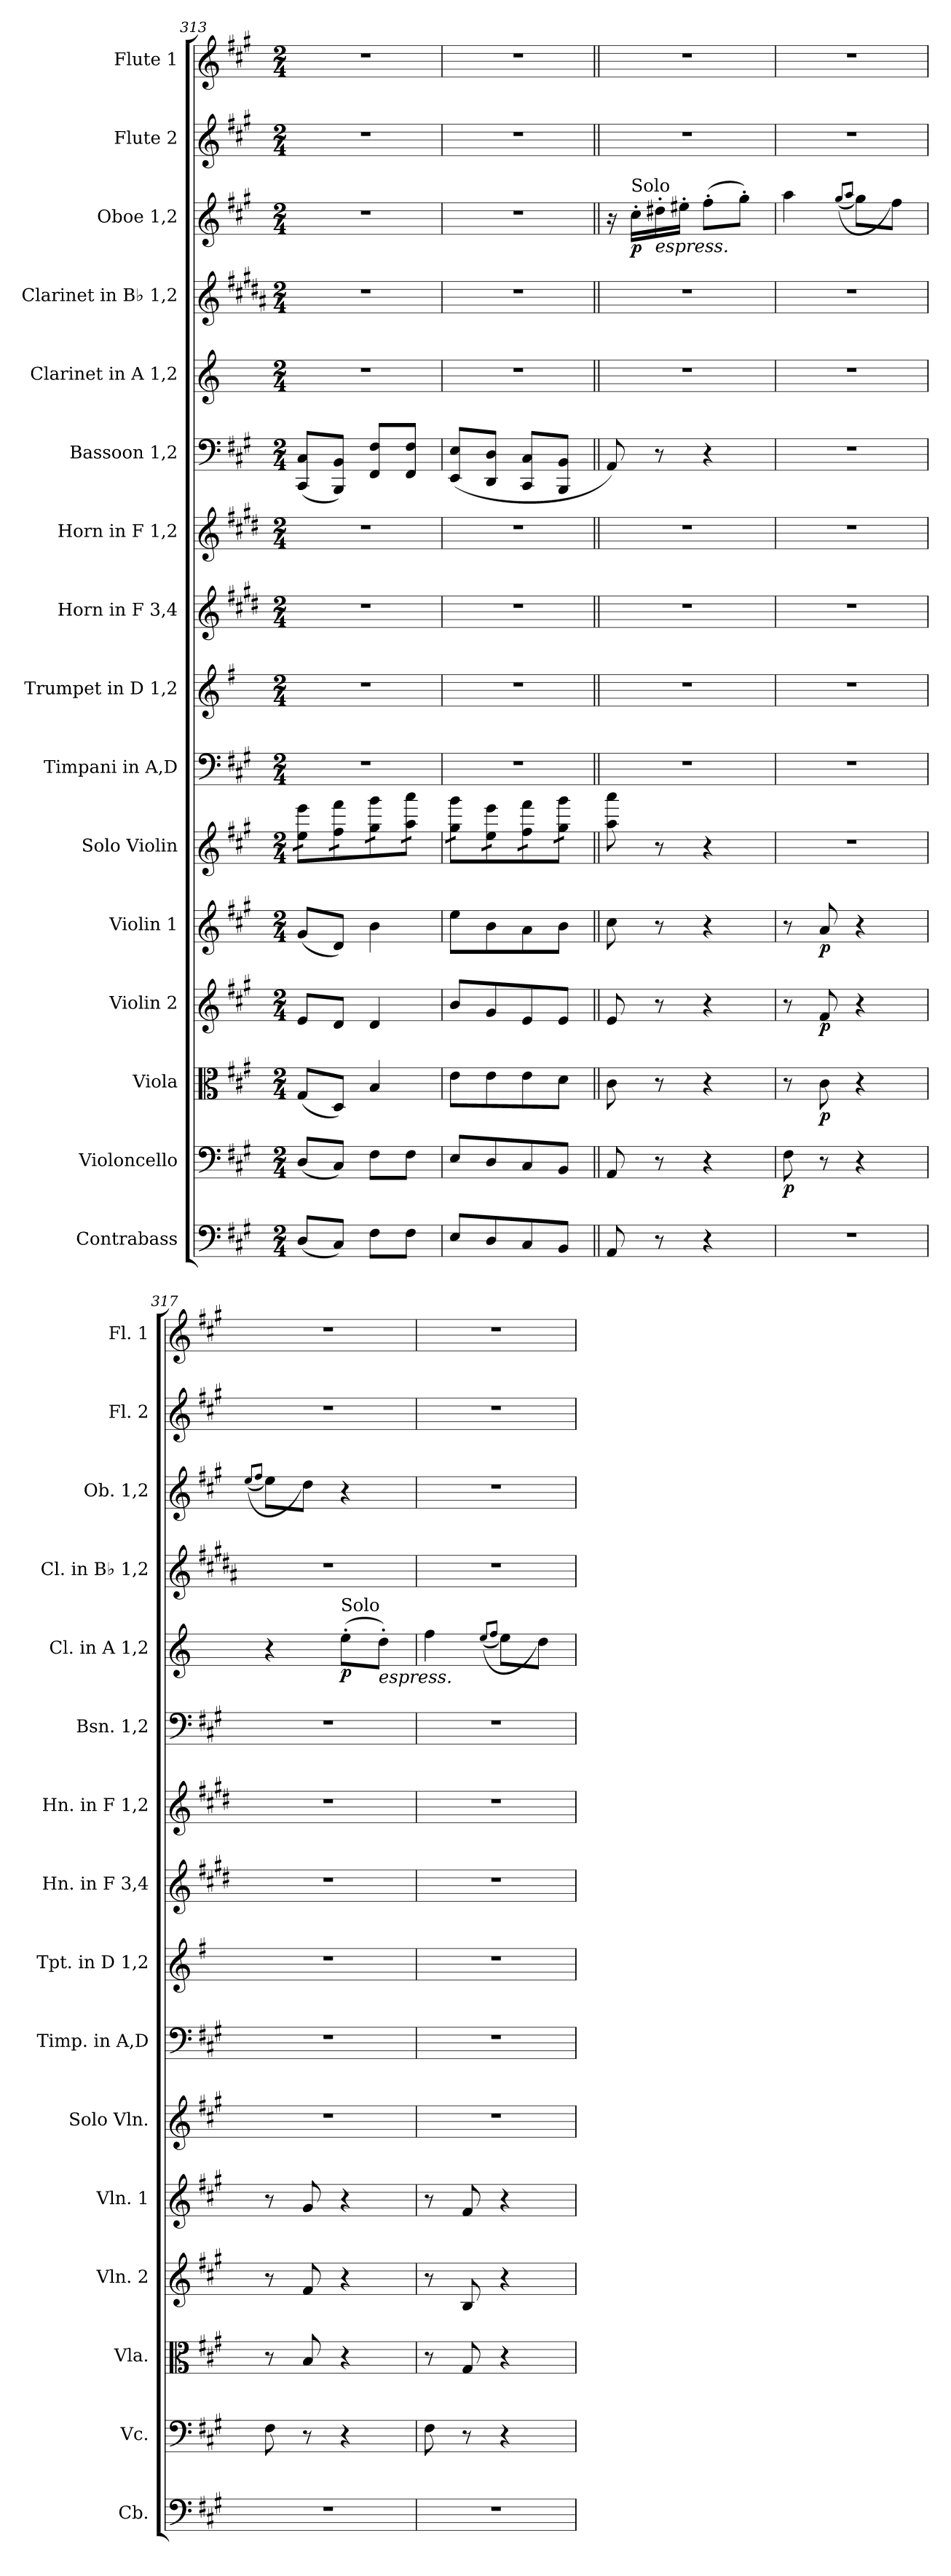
**kern	**kern	**dynam	**kern	**dynam	**kern	**dynam	**kern	**dynam	**kern	**kern	**kern	**kern	**kern	**kern	**kern	**dynam	**kern	**kern	**dynam	**kern	**kern
*part16	*part15	*part15	*part14	*part14	*part13	*part13	*part12	*part12	*part11	*part10	*part9	*part8	*part7	*part6	*part5	*part5	*part4	*part3	*part3	*part2	*part1
*staff16	*staff15	*staff15	*staff14	*staff14	*staff13	*staff13	*staff12	*staff12	*staff11	*staff10	*staff9	*staff8	*staff7	*staff6	*staff5	*staff5	*staff4	*staff3	*staff3	*staff2	*staff1
*I"Contrabass	*I"Violoncello	*	*I"Viola	*	*I"Violin 2	*	*I"Violin 1	*	*I"Solo Violin	*I"Timpani in A,D	*I"Trumpet in D 1,2	*I"Horn in F 3,4	*I"Horn in F 1,2	*I"Bassoon 1,2	*I"Clarinet in A 1,2	*	*I"Clarinet in B♭ 1,2	*I"Oboe 1,2	*	*I"Flute 2	*I"Flute 1
*I'Cb.	*I'Vc.	*	*I'Vla.	*	*I'Vln. 2	*	*I'Vln. 1	*	*I'Solo Vln.	*I'Timp. in A,D	*I'Tpt. in D 1,2	*I'Hn. in F 3,4	*I'Hn. in F 1,2	*I'Bsn. 1,2	*I'Cl. in A 1,2	*	*I'Cl. in B♭ 1,2	*I'Ob. 1,2	*	*I'Fl. 2	*I'Fl. 1
*clefF4	*clefF4	*	*clefC3	*	*clefG2	*	*clefG2	*	*clefG2	*clefF4	*clefG2	*clefG2	*clefG2	*clefF4	*clefG2	*	*clefG2	*clefG2	*	*clefG2	*clefG2
*ITrd7c12	*	*	*	*	*	*	*	*	*	*	*ITrd-1c-2	*ITrd4c7	*ITrd4c7	*	*ITrd2c3	*	*ITrd1c2	*	*	*	*
*k[f#c#g#]	*k[f#c#g#]	*	*k[f#c#g#]	*	*k[f#c#g#]	*	*k[f#c#g#]	*	*k[f#c#g#]	*k[f#c#g#]	*k[f#c#g#]	*k[f#c#g#]	*k[f#c#g#]	*k[f#c#g#]	*k[f#c#g#]	*	*k[f#c#g#]	*k[f#c#g#]	*	*k[f#c#g#]	*k[f#c#g#]
*M2/4	*M2/4	*	*M2/4	*	*M2/4	*	*M2/4	*	*M2/4	*M2/4	*M2/4	*M2/4	*M2/4	*M2/4	*M2/4	*	*M2/4	*M2/4	*	*M2/4	*M2/4
=313	=313	=313	=313	=313	=313	=313	=313	=313	=313	=313	=313	=313	=313	=313	=313	=313	=313	=313	=313	=313	=313
*	*	*	*	*	*	*	*	*	*	*	*	*	*	*	*	*	*	*	*	*	*^
*	*	*	*	*	*	*	*	*	*tremolo	*	*	*	*	*	*	*	*	*	*	*	*	*
(<8DD/L	(<8D/L	.	(<8G#/L	.	8e/L	.	(<8g#/L	.	16ee\ 16eee\LL	2r	2r	2r	2r	(<8CC#/ 8C#/L	2r	.	2r	2r	.	2r	2r	4ryy
.	.	.	.	.	.	.	.	.	16ee\ 16eee\	.	.	.	.	.	.	.	.	.	.	.	.	.
8CC#/J)	8C#/J)	.	8D/J)	.	8d/J	.	8d/J)	.	16ff#\ 16fff#\	.	.	.	.	8BBB/ 8BB/J)	.	.	.	.	.	.	.	.
.	.	.	.	.	.	.	.	.	16ff#\ 16fff#\	.	.	.	.	.	.	.	.	.	.	.	.	.
*	*	*	*	*	*	*	*	*	*	*	*	*	*	*	*	*	*	*	*	*	*MM145	*
8FF#\L	8F#\L	.	4B/	.	4d/	.	4b\	.	16gg#\ 16ggg#\	.	.	.	.	8FF#/ 8F#/L	.	.	.	.	.	.	.	4ryy
.	.	.	.	.	.	.	.	.	16gg#\ 16ggg#\	.	.	.	.	.	.	.	.	.	.	.	.	.
8FF#\J	8F#\J	.	.	.	.	.	.	.	16aa\ 16aaa\	.	.	.	.	8FF#/ 8F#/J	.	.	.	.	.	.	.	.
.	.	.	.	.	.	.	.	.	16aa\ 16aaa\JJ	.	.	.	.	.	.	.	.	.	.	.	.	.
=314	=314	=314	=314	=314	=314	=314	=314	=314	=314	=314	=314	=314	=314	=314	=314	=314	=314	=314	=314	=314	=314	=314
*	*	*	*	*	*	*	*	*	*	*	*	*	*	*	*	*	*	*	*	*	*MM130	*
8EE/L	8E/L	.	8e\L	.	8b/L	.	8ee\L	.	16gg#\ 16ggg#\LL	2r	2r	2r	2r	(<8EE/ 8E/L	2r	.	2r	2r	.	2r	2r	4ryy
.	.	.	.	.	.	.	.	.	16gg#\ 16ggg#\	.	.	.	.	.	.	.	.	.	.	.	.	.
8DD/	8D/	.	8e\	.	8g#/	.	8b\	.	16ee\ 16eee\	.	.	.	.	8DD/ 8D/J	.	.	.	.	.	.	.	.
.	.	.	.	.	.	.	.	.	16ee\ 16eee\	.	.	.	.	.	.	.	.	.	.	.	.	.
*	*	*	*	*	*	*	*	*	*	*	*	*	*	*	*	*	*	*	*	*	*MM110	*
8CC#/	8C#/	.	8e\	.	8e/	.	8a\	.	16ff#\ 16fff#\	.	.	.	.	8CC#/ 8C#/L	.	.	.	.	.	.	.	4ryy
.	.	.	.	.	.	.	.	.	16ff#\ 16fff#\	.	.	.	.	.	.	.	.	.	.	.	.	.
8BBB/J	8BB/J	.	8d\J	.	8e/J	.	8b\J	.	16gg#\ 16ggg#\	.	.	.	.	8BBB/ 8BB/J	.	.	.	.	.	.	.	.
.	.	.	.	.	.	.	.	.	16gg#\ 16ggg#\JJ	.	.	.	.	.	.	.	.	.	.	.	.	.
*	*	*	*	*	*	*	*	*	*Xtremolo	*	*	*	*	*	*	*	*	*	*	*	*	*
!!LO:PB:g=z
=315||	=315||	=315||	=315||	=315||	=315||	=315||	=315||	=315||	=315||	=315||	=315||	=315||	=315||	=315||	=315||	=315||	=315||	=315||	=315||	=315||	=315||	=315||
!!LO:REH:place=s1:a:B:fs=14:t=D
!	!	!	!	!	!	!	!	!	!	!	!	!	!	!	!	!	!	!	!	!	!LO:TX:a:B:t=Molto meno mosso	!
*	*	*	*	*	*	*	*	*	*	*	*	*	*	*	*	*	*	*	*	*	*v	*v
8AAA/	8AA/	.	8c#\	.	8e/	.	8cc#\	.	8aa\ 8aaa\	2r	2r	2r	2r	8AA/)	2r	.	2r	16r	.	2r	2r
!	!	!	!	!	!	!	!	!	!	!	!	!	!	!	!	!	!	!LO:TX:a:t=Solo	!	!	!
!	!	!	!	!	!	!	!	!	!	!	!	!	!	!	!	!	!	!	!LO:DY:b	!	!
.	.	.	.	.	.	.	.	.	.	.	.	.	.	.	.	.	.	16cc#'\LL	p	.	.
!	!	!	!	!	!	!	!	!	!	!	!	!	!	!	!	!	!	!LO:TX:b:i:t=espress.	!	!	!
8r	8r	.	8r	.	8r	.	8r	.	8r	.	.	.	.	8r	.	.	.	16dd#X'\	.	.	.
.	.	.	.	.	.	.	.	.	.	.	.	.	.	.	.	.	.	16ee#X'\JJ	.	.	.
4r	4r	.	4r	.	4r	.	4r	.	4r	.	.	.	.	4r	.	.	.	(>8ff#'\L	.	.	.
.	.	.	.	.	.	.	.	.	.	.	.	.	.	.	.	.	.	8gg#'\J)	.	.	.
=316	=316	=316	=316	=316	=316	=316	=316	=316	=316	=316	=316	=316	=316	=316	=316	=316	=316	=316	=316	=316	=316
!	!	!LO:DY:b	!	!	!	!	!	!	!	!	!	!	!	!	!	!	!	!	!	!	!
2r	8F#\	p	8r	.	8r	.	8r	.	2r	2r	2r	2r	2r	2r	2r	.	2r	4aa\	.	2r	2r
!	!	!	!	!LO:DY:b	!	!LO:DY:b	!	!LO:DY:b	!	!	!	!	!	!	!	!	!	!	!	!	!
.	8r	.	8c#\	p	8f#/	p	8a/	p	.	.	.	.	.	.	.	.	.	.	.	.	.
.	.	.	.	.	.	.	.	.	.	.	.	.	.	.	.	.	.	(<(<8qgg#/L	.	.	.
.	.	.	.	.	.	.	.	.	.	.	.	.	.	.	.	.	.	8qaa/J	.	.	.
.	4r	.	4r	.	4r	.	4r	.	.	.	.	.	.	.	.	.	.	8gg#\L)	.	.	.
.	.	.	.	.	.	.	.	.	.	.	.	.	.	.	.	.	.	8ff#\J)	.	.	.
=317	=317	=317	=317	=317	=317	=317	=317	=317	=317	=317	=317	=317	=317	=317	=317	=317	=317	=317	=317	=317	=317
.	.	.	.	.	.	.	.	.	.	.	.	.	.	.	.	.	.	(<(<8qee/L	.	.	.
.	.	.	.	.	.	.	.	.	.	.	.	.	.	.	.	.	.	8qff#/J	.	.	.
2r	8F#\	.	8r	.	8r	.	8r	.	2r	2r	2r	2r	2r	2r	4r	.	2r	8ee\L)	.	2r	2r
.	8r	.	8B/	.	8f#/	.	8g#/	.	.	.	.	.	.	.	.	.	.	8dd\J)	.	.	.
!	!	!	!	!	!	!	!	!	!	!	!	!	!	!	!LO:TX:a:t=Solo	!	!	!	!	!	!
!	!	!	!	!	!	!	!	!	!	!	!	!	!	!	!	!LO:DY:b	!	!	!	!	!
.	4r	.	4r	.	4r	.	4r	.	.	.	.	.	.	.	(>8cc#'\L	p	.	4r	.	.	.
!	!	!	!	!	!	!	!	!	!	!	!	!	!	!	!LO:TX:b:i:t=espress.	!	!	!	!	!	!
.	.	.	.	.	.	.	.	.	.	.	.	.	.	.	8b'\J)	.	.	.	.	.	.
=318	=318	=318	=318	=318	=318	=318	=318	=318	=318	=318	=318	=318	=318	=318	=318	=318	=318	=318	=318	=318	=318
2r	8F#\	.	8r	.	8r	.	8r	.	2r	2r	2r	2r	2r	2r	4dd\	.	2r	2r	.	2r	2r
.	8r	.	8G#/	.	8B/	.	8f#/	.	.	.	.	.	.	.	.	.	.	.	.	.	.
.	.	.	.	.	.	.	.	.	.	.	.	.	.	.	(<(<8qcc#/L	.	.	.	.	.	.
.	.	.	.	.	.	.	.	.	.	.	.	.	.	.	8qdd/J	.	.	.	.	.	.
.	4r	.	4r	.	4r	.	4r	.	.	.	.	.	.	.	8cc#\L)	.	.	.	.	.	.
.	.	.	.	.	.	.	.	.	.	.	.	.	.	.	8b\J)	.	.	.	.	.	.
=	=	=	=	=	=	=	=	=	=	=	=	=	=	=	=	=	=	=	=	=	=
*-	*-	*-	*-	*-	*-	*-	*-	*-	*-	*-	*-	*-	*-	*-	*-	*-	*-	*-	*-	*-	*-
